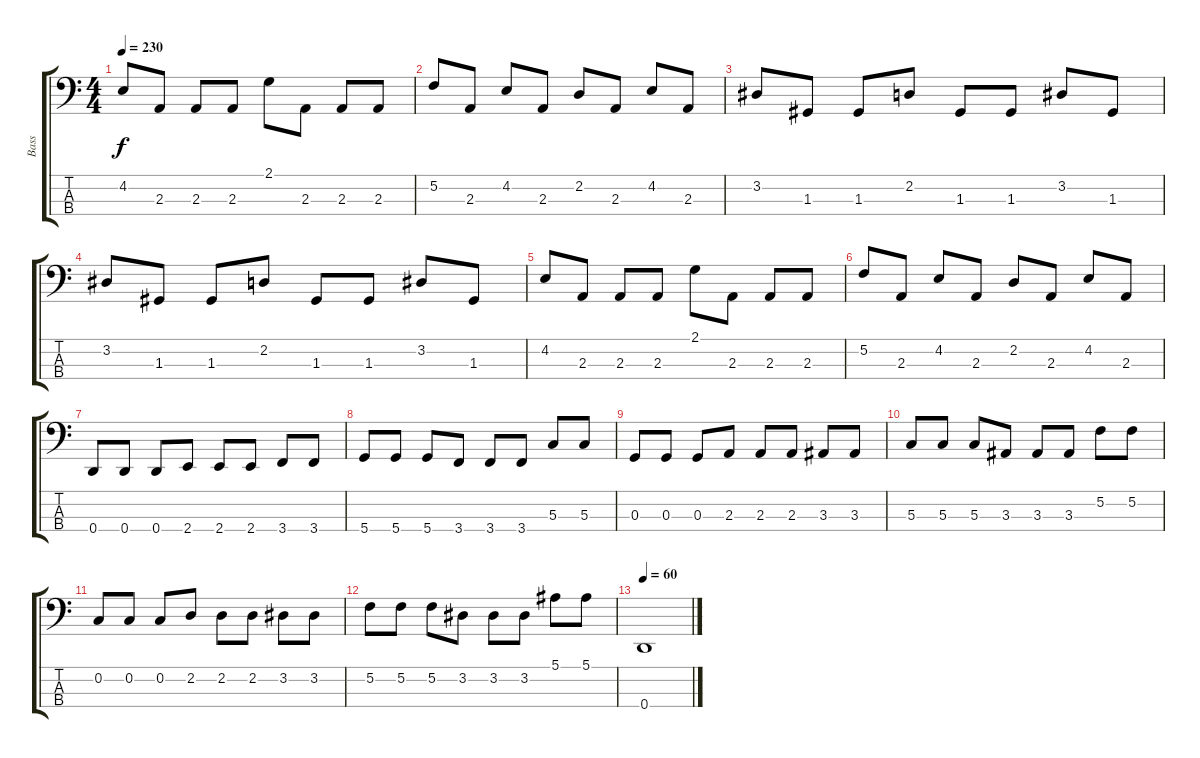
\track ("Bass" "Bass") {instrument electricbassfinger}
\staff {score tabs}
\tuning (F2 C2 G1 D1) {hide}
\ts (4 4)
\tempo 230
\clef f4
\ks c
4.2.8{dy f} 2.3.8 2.3.8 2.3.8 2.1.8 2.3.8 2.3.8 2.3.8 |
5.2.8 2.3.8 4.2.8 2.3.8 2.2.8 2.3.8 4.2.8 2.3.8 |
3.2.8 1.3.8 1.3.8 2.2.8 1.3.8 1.3.8 3.2.8 1.3.8 |
3.2.8 1.3.8 1.3.8 2.2.8 1.3.8 1.3.8 3.2.8 1.3.8 |
4.2.8 2.3.8 2.3.8 2.3.8 2.1.8 2.3.8 2.3.8 2.3.8 |
5.2.8 2.3.8 4.2.8 2.3.8 2.2.8 2.3.8 4.2.8 2.3.8 |
0.4.8 0.4.8 0.4.8 2.4.8 2.4.8 2.4.8 3.4.8 3.4.8 |
5.4.8 5.4.8 5.4.8 3.4.8 3.4.8 3.4.8 5.3.8 5.3.8 |
0.3.8 0.3.8 0.3.8 2.3.8 2.3.8 2.3.8 3.3.8 3.3.8 |
5.3.8 5.3.8 5.3.8 3.3.8 3.3.8 3.3.8 5.2.8 5.2.8 |
0.2.8 0.2.8 0.2.8 2.2.8 2.2.8 2.2.8 3.2.8 3.2.8 |
5.2.8 5.2.8 5.2.8 3.2.8 3.2.8 3.2.8 5.1.8 5.1.8 |
\tempo 60
0.4.1
